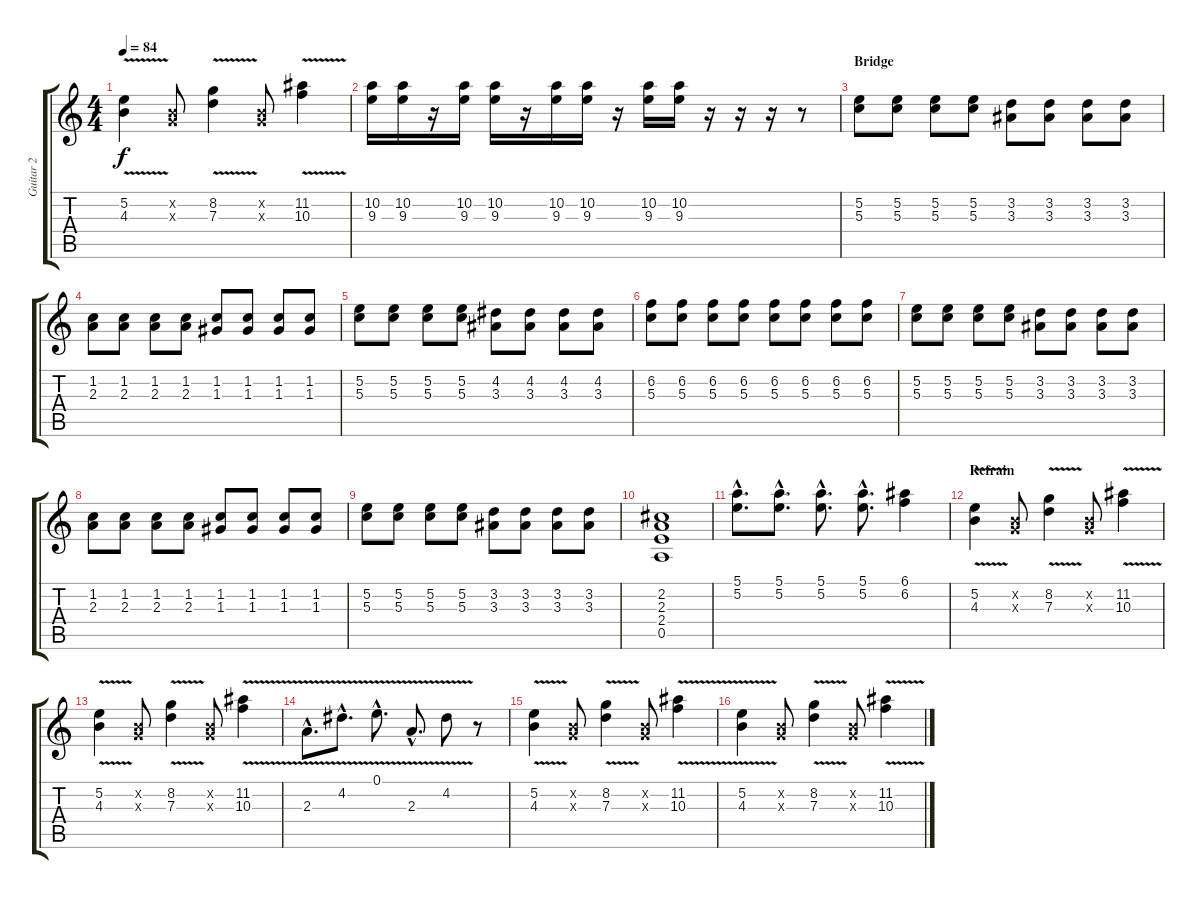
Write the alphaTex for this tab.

\track ("Guitar 2" "Guitar 2") {instrument overdrivenguitar}
\staff {score tabs}
\tuning (E4 B3 G3 D3 A2 E2) {hide}
\ts (4 4)
\tempo 84
\clef g2
\ks c
(5.2{v} 4.3{v}).4{dy f} (0.2{x} 0.3{x}).8 (8.2{v} 7.3{v}).4 (0.2{x} 0.3{x}).8 (11.2{v} 10.3{v}).4 |
(10.2 9.3).16 (10.2 9.3).16 r.16 (10.2 9.3).16 (10.2 9.3).16 r.16 (10.2 9.3).16 (10.2 9.3).16 r.16 (10.2 9.3).16 (10.2 9.3).16 r.16 r.16 r.16 r.8 |
\section ("" "Bridge")
(5.2 5.3).8 (5.2 5.3).8 (5.2 5.3).8 (5.2 5.3).8 (3.2 3.3).8 (3.2 3.3).8 (3.2 3.3).8 (3.2 3.3).8 |
(1.2 2.3).8 (1.2 2.3).8 (1.2 2.3).8 (1.2 2.3).8 (1.2 1.3).8 (1.2 1.3).8 (1.2 1.3).8 (1.2 1.3).8 |
(5.2 5.3).8 (5.2 5.3).8 (5.2 5.3).8 (5.2 5.3).8 (4.2 3.3).8 (4.2 3.3).8 (4.2 3.3).8 (4.2 3.3).8 |
(6.2 5.3).8 (6.2 5.3).8 (6.2 5.3).8 (6.2 5.3).8 (6.2 5.3).8 (6.2 5.3).8 (6.2 5.3).8 (6.2 5.3).8 |
(5.2 5.3).8 (5.2 5.3).8 (5.2 5.3).8 (5.2 5.3).8 (3.2 3.3).8 (3.2 3.3).8 (3.2 3.3).8 (3.2 3.3).8 |
(1.2 2.3).8 (1.2 2.3).8 (1.2 2.3).8 (1.2 2.3).8 (1.2 1.3).8 (1.2 1.3).8 (1.2 1.3).8 (1.2 1.3).8 |
(5.2 5.3).8 (5.2 5.3).8 (5.2 5.3).8 (5.2 5.3).8 (3.2 3.3).8 (3.2 3.3).8 (3.2 3.3).8 (3.2 3.3).8 |
(2.2 2.3 2.4 0.5).1 |
(5.1{hac} 5.2{hac}).8{d} (5.1{hac} 5.2{hac}).8{d} (5.1{hac} 5.2{hac}).8{d} (5.1{hac} 5.2{hac}).8{d} (6.1 6.2).4 |
\section ("" "Refrain")
(5.2{v} 4.3{v}).4 (0.2{x} 0.3{x}).8 (8.2{v} 7.3{v}).4 (0.2{x} 0.3{x}).8 (11.2{v} 10.3{v}).4 |
(5.2{v} 4.3{v}).4 (0.2{x} 0.3{x}).8 (8.2{v} 7.3{v}).4 (0.2{x} 0.3{x}).8 (11.2{v} 10.3{v}).4 |
2.3{v hac}.8{d} 4.2{v hac}.8{d} 0.1{v hac}.8{d} 2.3{v hac}.8{d} 4.2{v}.8 r.8 |
(5.2{v} 4.3{v}).4 (0.2{x} 0.3{x}).8 (8.2{v} 7.3{v}).4 (0.2{x} 0.3{x}).8 (11.2{v} 10.3{v}).4 |
(5.2{v} 4.3{v}).4 (0.2{x} 0.3{x}).8 (8.2{v} 7.3{v}).4 (0.2{x} 0.3{x}).8 (11.2{v} 10.3{v}).4
